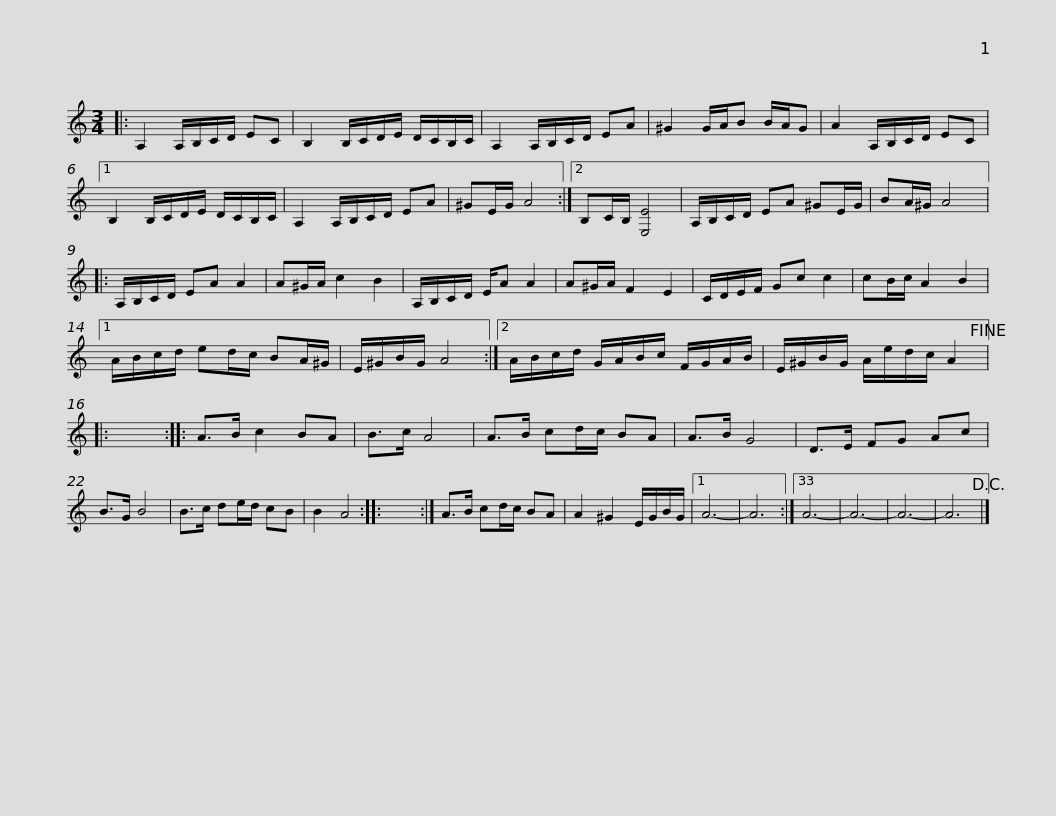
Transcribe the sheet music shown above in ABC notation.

X:1
L:1/8
M:3/4
I:linebreak $
K:C
V:1 treble
V:1
|: A,2 A,/B,/C/D/ EC | B,2 B,/C/D/E/ D/C/B,/C/ | A,2 A,/B,/C/D/ EA | ^G2 G/A/B B/A/G | A2 A,/B,/C/D/ EC |1$ %5
 B,2 B,/C/D/E/ D/C/B,/C/ | A,2 A,/B,/C/D/ EA | ^GE/G/ A4 :|2 B,C/B,/ [E,E]4 | A,/B,/C/D/ EA ^GE/G/ | %10
 BA/^G/ A4 |:$ A,/B,/C/D/ EA A2 | A^G/A/ c2 B2 | A,/B,/C/D/ E/A A2 | A^G/A/ F2 E2 | %15
 C/D/E/F/ Gc c2 | cB/c/ A2 B2 |1$ A/B/c/d/ ed/c/ BA/^G/ | E/^G/B/G/ A4 :|2 A/B/c/d/ G/A/B/c/ F/G/A/B/ | %20
 E/^G/B/G/ A/e/d/c/ A2!fine! |: x6 :: A>B c2 BA |$ B>c A4 | A>B cd/c/ BA | %25
 A>B G4 | D>E FG Ac | B>G B4 | B>c de/d/ cB | B2 A4 :: %30
 x6 :| A>B cd/c/ BA |$ A2 ^G2 E/G/B/G/ |1 A6- | A6 :|33 %35
 A6- | A6- | A6- | A6!D.C.! |] %39
